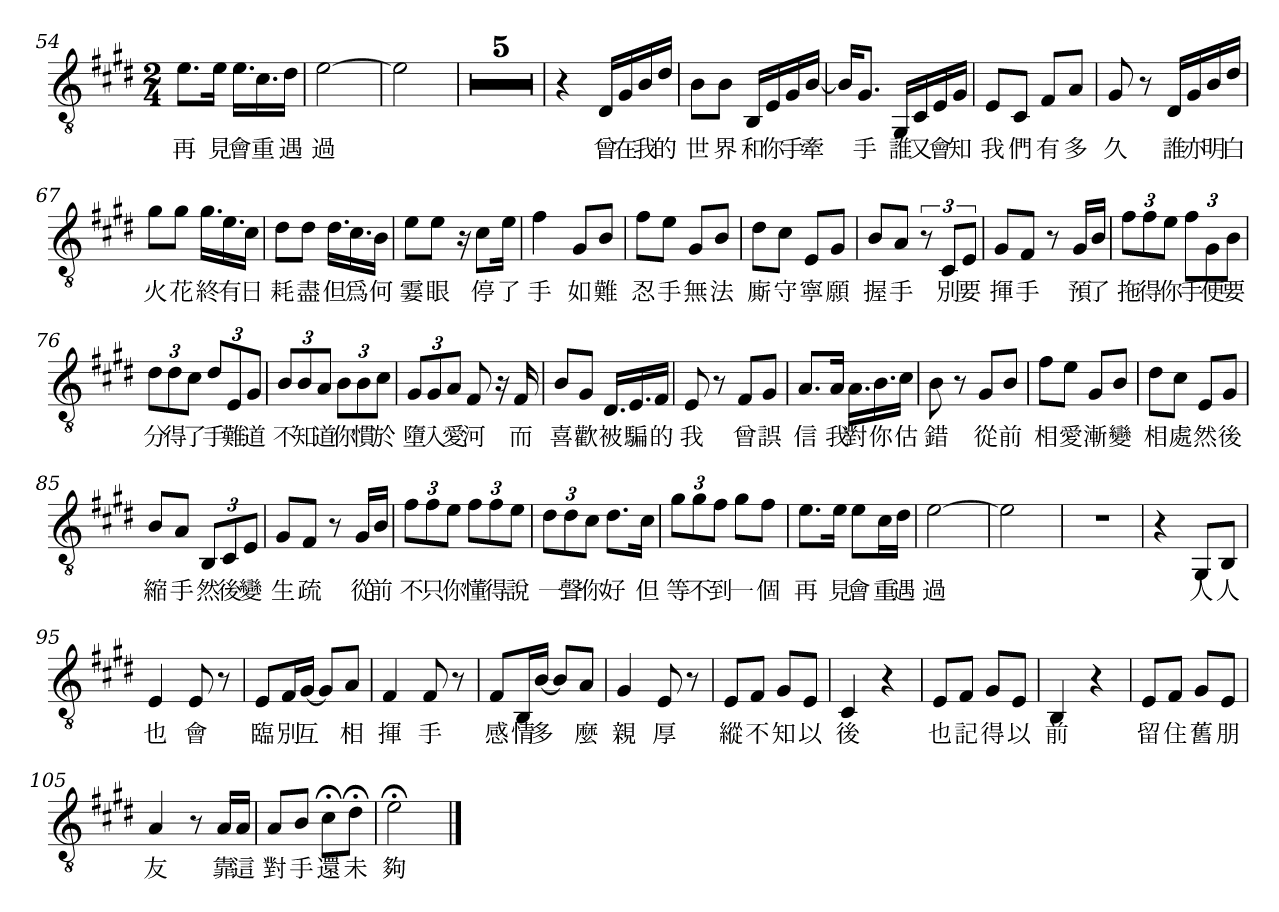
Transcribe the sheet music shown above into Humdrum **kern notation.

**kern	**text
*part1	*part1
*staff1	*staff1
*clefGv2	*
*k[f#c#g#d#]	*
*E:	*
*M2/4	*
=54	=54
8.eL	再
16eJk	見
16.eLL	會
16.c#	重
16d#JJ	遇
=55	=55
[2e	過
=56	=56
2e]	.
=57	=57
2r	.
=58	=58
2r	.
=59	=59
2r	.
=60	=60
2r	.
=61	=61
2r	.
=62	=62
4r	.
16D#LL	曾
16G#	在
16B	我
16d#JJ	的
=63	=63
8BL	世
8BJ	界
16BBLL	和
16E	你
16G#	手
[16BJJ	牽
=64	=64
16BKL]	.
8.G#J	手
16GG#LL	誰
16C#	又
16E	會
16G#JJ	知
=65	=65
8EL	我
8C#J	們
8F#L	有
8AJ	多
=66	=66
8G#	久
8r	.
16D#LL	誰
16G#	亦
16B	明
16d#JJ	白
=67	=67
8g#L	火
8g#J	花
16.g#LL	終
16.e	有
16c#JJ	日
=68	=68
8d#L	耗
8d#J	盡
16.d#LL	但
16.c#	爲
16BJJ	何
=69	=69
8eL	霎
8eJ	眼
16r	.
8c#L	停
16eJk	了
=70	=70
4f#	手
8G#L	如
8BJ	難
=71	=71
8f#L	忍
8eJ	手
8G#L	無
8BJ	法
=72	=72
8d#L	廝
8c#J	守
8EL	寧
8G#J	願
=73	=73
8BL	握
8AJ	手
12r	.
12C#L	別
12EJ	要
=74	=74
8G#L	揮
8F#J	手
8r	.
16G#LL	預
16BJJ	了
=75	=75
12f#L	拖
12f#	得
12eJ	你
12f#L	手
12G#	便
12BJ	要
=76	=76
12d#L	分
12d#	得
12c#J	了
12d#L	手
12E	難
12G#J	道
=77	=77
12BL	不
12B	知
12AJ	道
12BL	你
12B	慣
12c#J	於
=78	=78
12G#L	墮
12G#	入
12AJ	愛
8F#	河
16r	.
16F#	而
=79	=79
8BL	喜
8G#J	歡
16.D#LL	被
16.E	騙
16F#JJ	的
=80	=80
8E	我
8r	.
8F#L	曾
8G#J	誤
=81	=81
8.AL	信
16AJk	我
16.ALL	對
16.B	你
16c#JJ	估
=82	=82
8B	錯
8r	.
8G#L	從
8BJ	前
=83	=83
8f#L	相
8eJ	愛
8G#L	漸
8BJ	變
=84	=84
8d#L	相
8c#J	處
8EL	然
8G#J	後
=85	=85
8BL	縮
8AJ	手
12BBL	然
12C#	後
12EJ	變
=86	=86
8G#L	生
8F#J	疏
8r	.
16G#LL	從
16BJJ	前
=87	=87
12f#L	不
12f#	只
12eJ	你
12f#L	懂
12f#	得
12eJ	說
=88	=88
12d#L	一
12d#	聲
12c#J	你
8.d#L	好
16c#Jk	但
=89	=89
12g#L	等
12g#	不
12f#J	到
8g#L	一
8f#J	個
=90	=90
8.eL	再
16eJk	見
8eL	會
16c#L	重
16d#JJ	遇
=91	=91
[2e	過
=92	=92
2e]	.
=93	=93
2r	.
=94	=94
4r	.
8GG#L	人
8BBJ	人
=95	=95
4E	也
8E	會
8r	.
=96	=96
8EL	臨
16F#L	別
[16G#JJ	互
8G#L]	.
8AJ	相
=97	=97
4F#	揮
8F#	手
8r	.
=98	=98
8F#L	感
16BBL	情
[16BJJ	多
8BL]	.
8AJ	麼
=99	=99
4G#	親
8E	厚
8r	.
=100	=100
8EL	縱
8F#J	不
8G#L	知
8EJ	以
=101	=101
4C#	後
4r	.
=102	=102
8EL	也
8F#J	記
8G#L	得
8EJ	以
=103	=103
4BB	前
4r	.
=104	=104
8EL	留
8F#J	住
8G#L	舊
8EJ	朋
=105	=105
4A	友
8r	.
16ALL	靠
16AJJ	這
=106	=106
8AL	對
8BJ	手
8c#;<L	還
8d#;<J	未
=107	=107
2e;<	夠
==	==
*-	*-
